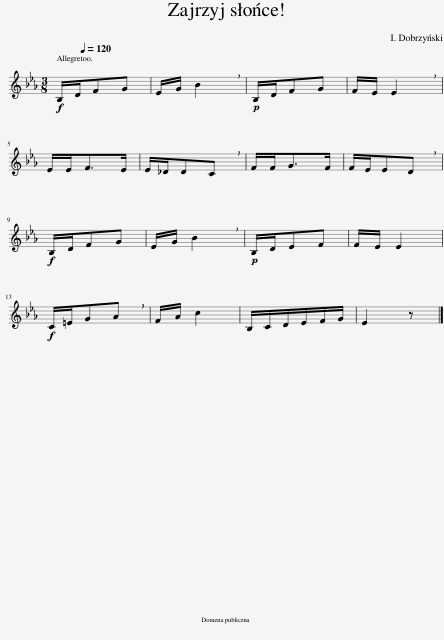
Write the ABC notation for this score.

X:1
L:1/8
Q:1/4=120
M:3/8
I:linebreak $
K:Eb
V:1 treble
V:1
!f! B,/D/FG | E/G/ !breath!B2 |!p! B,/D/FG | F/E/ !breath!E2 |$ E/E<FE/ | %5
 E/_D/D!breath!C | F/F<GF/ | F/E/E!breath!D |$!f! B,/D/FG | E/G/ !breath!B2 | %10
!p! B,/D/EF | F/E/ E2 |$!f! C/=E/G!breath!A | F/A/ c2 | B,/C/D/E/F/G/ | %15
 E2 z |] %16
